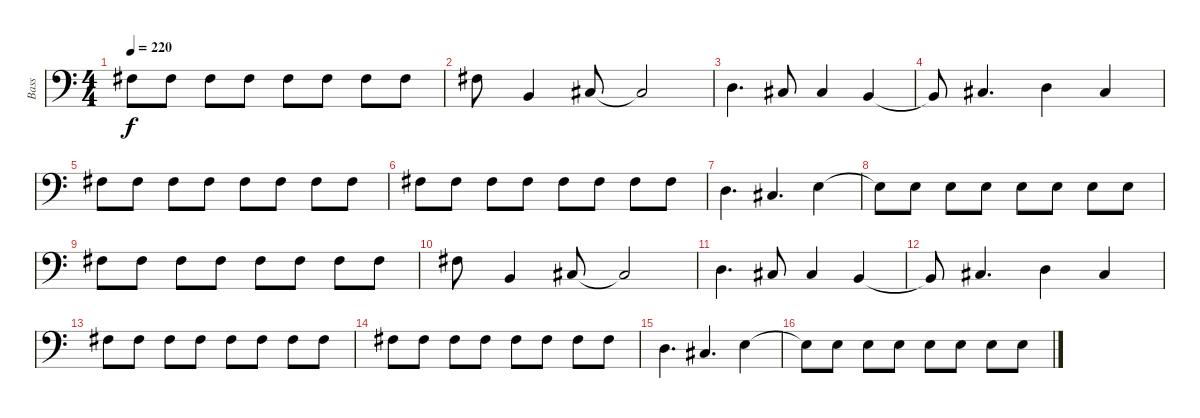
\track ("Bass" "Bass") {instrument slapbass1}
\staff {score}
\tuning (G2 D2 A1 E1) {hide}
\ts (4 4)
\tempo 220
\clef f4
\ks c
9.3.8{dy f} 9.3.8 9.3.8 9.3.8 9.3.8 9.3.8 9.3.8 9.3.8 |
9.3.8 2.3.4 4.3.8 4.3{t}.2 |
5.3.4{d} 4.3.8 4.3.4 2.3.4 |
2.3{t}.8 4.3.4{d} 5.3.4 4.3.4 |
9.3.8 9.3.8 9.3.8 9.3.8 9.3.8 9.3.8 9.3.8 9.3.8 |
9.3.8 9.3.8 9.3.8 9.3.8 9.3.8 9.3.8 9.3.8 9.3.8 |
5.3.4{d} 4.3.4{d} 7.3.4 |
7.3{t}.8 7.3.8 7.3.8 7.3.8 7.3.8 7.3.8 7.3.8 7.3.8 |
9.3.8 9.3.8 9.3.8 9.3.8 9.3.8 9.3.8 9.3.8 9.3.8 |
9.3.8 2.3.4 4.3.8 4.3{t}.2 |
5.3.4{d} 4.3.8 4.3.4 2.3.4 |
2.3{t}.8 4.3.4{d} 5.3.4 4.3.4 |
9.3.8 9.3.8 9.3.8 9.3.8 9.3.8 9.3.8 9.3.8 9.3.8 |
9.3.8 9.3.8 9.3.8 9.3.8 9.3.8 9.3.8 9.3.8 9.3.8 |
5.3.4{d} 4.3.4{d} 7.3.4 |
7.3{t}.8 7.3.8 7.3.8 7.3.8 7.3.8 7.3.8 7.3.8 7.3.8
